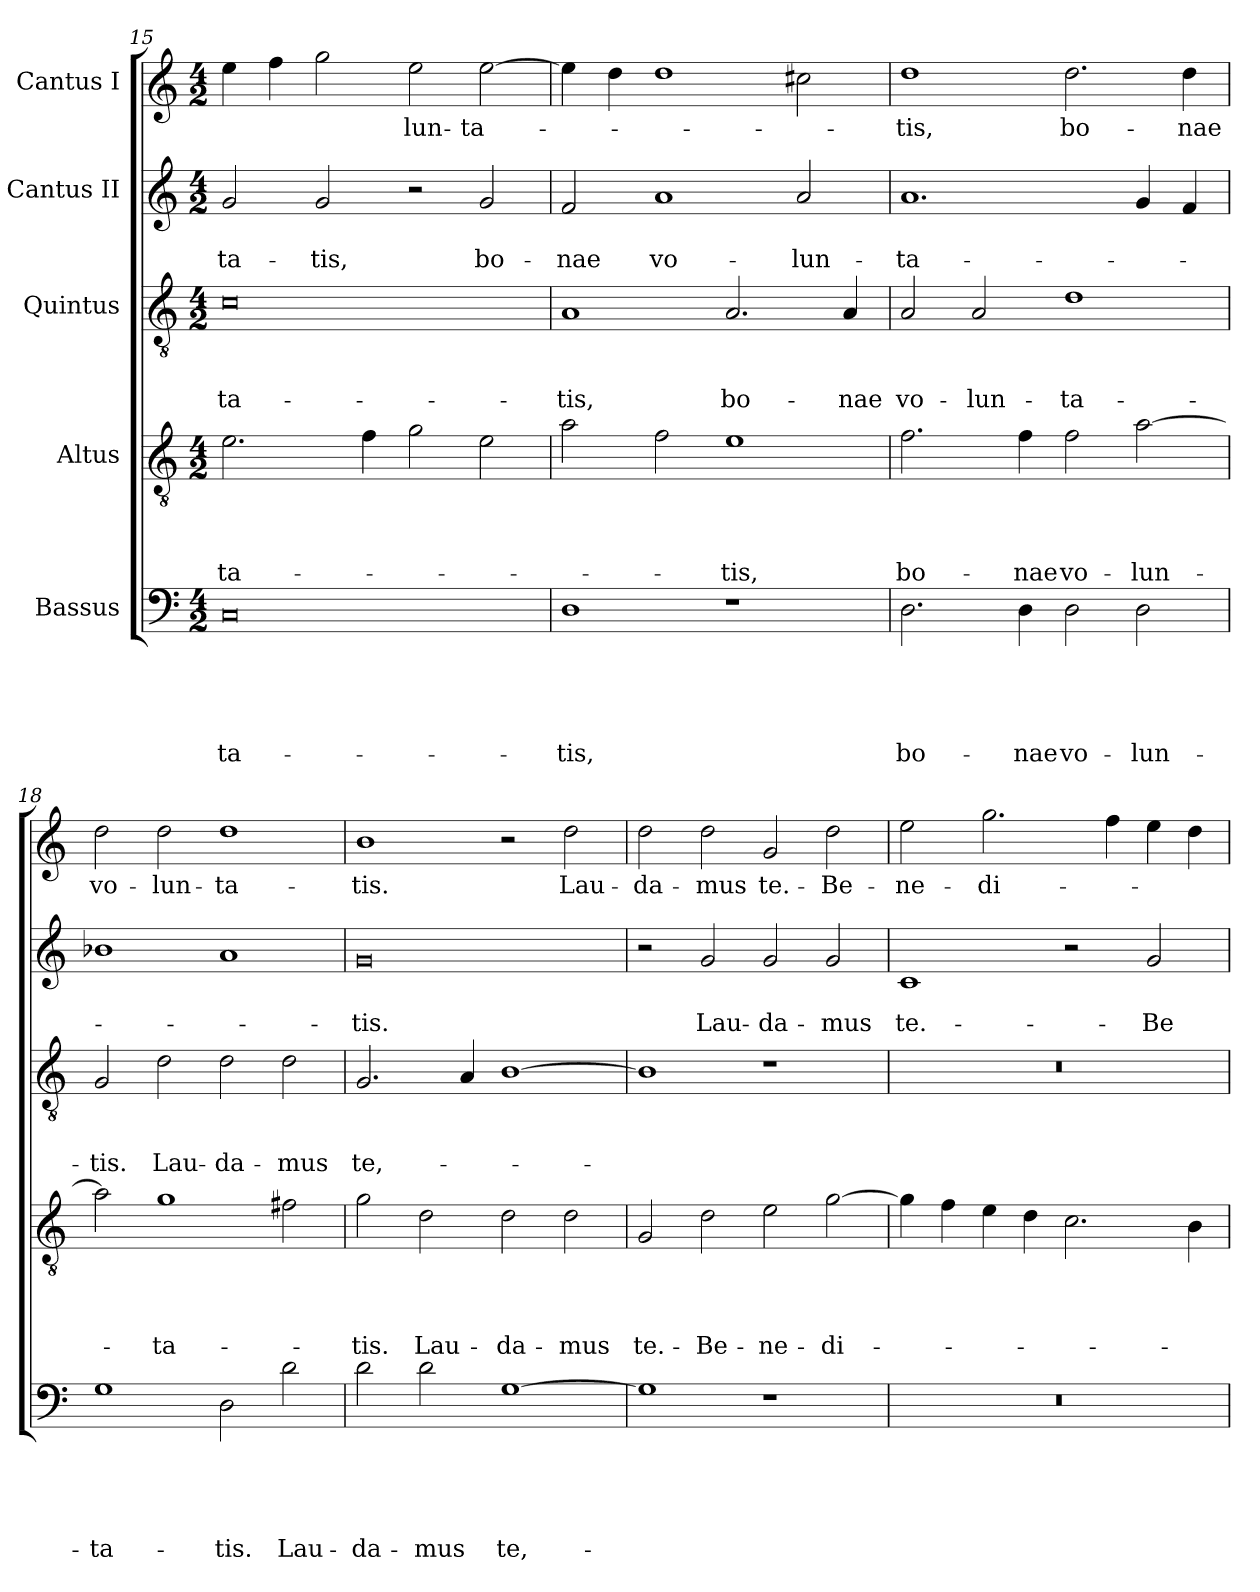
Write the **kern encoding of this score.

**kern	**text	**text	**text	**text	**text	**kern	**text	**text	**text	**text	**kern	**text	**text	**text	**kern	**text	**text	**kern	**text
*part5	*part5	*part5	*part5	*part5	*part5	*part4	*part4	*part4	*part4	*part4	*part3	*part3	*part3	*part3	*part2	*part2	*part2	*part1	*part1
*staff5	*staff5	*staff5	*staff5	*staff5	*staff5	*staff4	*staff4	*staff4	*staff4	*staff4	*staff3	*staff3	*staff3	*staff3	*staff2	*staff2	*staff2	*staff1	*staff1
*I"Bassus	*	*	*	*	*	*I"Altus	*	*	*	*	*I"Quintus	*	*	*	*I"Cantus II	*	*	*I"Cantus I	*
*clefF4	*	*	*	*	*	*clefGv2	*	*	*	*	*clefGv2	*	*	*	*clefG2	*	*	*clefG2	*
*k[]	*	*	*	*	*	*k[]	*	*	*	*	*k[]	*	*	*	*k[]	*	*	*k[]	*
*M4/2	*	*	*	*	*	*M4/2	*	*	*	*	*M4/2	*	*	*	*M4/2	*	*	*M4/2	*
=15	=15	=15	=15	=15	=15	=15	=15	=15	=15	=15	=15	=15	=15	=15	=15	=15	=15	=15	=15
0C/	.	.	.	.	-ta-	2.e\	.	.	.	-ta-	0c\	.	.	-ta-	2g/	.	-ta-	4ee\	.
.	.	.	.	.	.	.	.	.	.	.	.	.	.	.	.	.	.	4ff\	.
.	.	.	.	.	.	.	.	.	.	.	.	.	.	.	2g/	.	-tis,	2gg\	.
.	.	.	.	.	.	4f\	.	.	.	.	.	.	.	.	.	.	.	.	.
.	.	.	.	.	.	2g\	.	.	.	.	.	.	.	.	2r	.	.	2ee\	-lun-
.	.	.	.	.	.	2e\	.	.	.	.	.	.	.	.	2g/	.	bo-	[2ee\	-ta-
=16	=16	=16	=16	=16	=16	=16	=16	=16	=16	=16	=16	=16	=16	=16	=16	=16	=16	=16	=16
1D\	.	.	.	.	-tis,	2a\	.	.	.	.	1A/	.	.	-tis,	2f/	.	-nae	4ee\]	.
.	.	.	.	.	.	.	.	.	.	.	.	.	.	.	.	.	.	4dd\	.
.	.	.	.	.	.	2f\	.	.	.	.	.	.	.	.	1a/	.	vo-	1dd\	.
1r	.	.	.	.	.	1e\	.	.	.	-tis,	2.A/	.	.	bo-	.	.	.	.	.
.	.	.	.	.	.	.	.	.	.	.	.	.	.	.	2a/	.	-lun-	2cc#X\	.
.	.	.	.	.	.	.	.	.	.	.	4A/	.	.	-nae	.	.	.	.	.
=17	=17	=17	=17	=17	=17	=17	=17	=17	=17	=17	=17	=17	=17	=17	=17	=17	=17	=17	=17
2.D\	.	.	.	.	bo-	2.f\	.	.	.	bo-	2A/	.	.	vo-	1.a/	.	-ta-	1dd\	-tis,
.	.	.	.	.	.	.	.	.	.	.	2A/	.	.	-lun-	.	.	.	.	.
4D\	.	.	.	.	-nae	4f\	.	.	.	-nae	.	.	.	.	.	.	.	.	.
2D\	.	.	.	.	vo-	2f\	.	.	.	vo-	1d\	.	.	-ta-	.	.	.	2.dd\	bo-
2D\	.	.	.	.	-lun-	[2a\	.	.	.	-lun-	.	.	.	.	4g/	.	.	.	.
.	.	.	.	.	.	.	.	.	.	.	.	.	.	.	4f/	.	.	4dd\	-nae
=18	=18	=18	=18	=18	=18	=18	=18	=18	=18	=18	=18	=18	=18	=18	=18	=18	=18	=18	=18
1G\	.	.	.	.	-ta-	2a\]	.	.	.	.	2G/	.	.	-tis.	1b-X\	.	.	2dd\	vo-
.	.	.	.	.	.	1g\	.	.	.	-ta-	2d\	.	.	Lau-	.	.	.	2dd\	-lun-
2D\	.	.	.	.	-tis.	.	.	.	.	.	2d\	.	.	-da-	1a/	.	.	1dd\	-ta-
2d\	.	.	.	.	Lau-	2f#X\	.	.	.	.	2d\	.	.	-mus	.	.	.	.	.
=19	=19	=19	=19	=19	=19	=19	=19	=19	=19	=19	=19	=19	=19	=19	=19	=19	=19	=19	=19
2d\	.	.	.	.	-da-	2g\	.	.	.	-tis.	2.G/	.	.	te,-	0g/	.	-tis.	1b\	-tis.
2d\	.	.	.	.	-mus	2d\	.	.	.	Lau-	.	.	.	.	.	.	.	.	.
.	.	.	.	.	.	.	.	.	.	.	4A/	.	.	.	.	.	.	.	.
[1G\	.	.	.	.	te,-	2d\	.	.	.	-da-	[1B\	.	.	.	.	.	.	2r	.
.	.	.	.	.	.	2d\	.	.	.	-mus	.	.	.	.	.	.	.	2dd\	Lau-
=20	=20	=20	=20	=20	=20	=20	=20	=20	=20	=20	=20	=20	=20	=20	=20	=20	=20	=20	=20
1G\]	.	.	.	.	.	2G/	.	.	.	te.-	1B\]	.	.	.	2r	.	.	2dd\	-da-
.	.	.	.	.	.	2d\	.	.	.	Be-	.	.	.	.	2g/	.	Lau-	2dd\	-mus
1r	.	.	.	.	.	2e\	.	.	.	-ne-	1r	.	.	.	2g/	.	-da-	2g/	te.-
.	.	.	.	.	.	[2g\	.	.	.	-di-	.	.	.	.	2g/	.	-mus	2dd\	Be-
=21	=21	=21	=21	=21	=21	=21	=21	=21	=21	=21	=21	=21	=21	=21	=21	=21	=21	=21	=21
0r	.	.	.	.	.	4g\]	.	.	.	.	0r	.	.	.	1c/	.	te.-	2ee\	-ne-
.	.	.	.	.	.	4f\	.	.	.	.	.	.	.	.	.	.	.	.	.
.	.	.	.	.	.	4e\	.	.	.	.	.	.	.	.	.	.	.	2.gg\	-di-
.	.	.	.	.	.	4d\	.	.	.	.	.	.	.	.	.	.	.	.	.
.	.	.	.	.	.	2.c\	.	.	.	.	.	.	.	.	2r	.	.	.	.
.	.	.	.	.	.	.	.	.	.	.	.	.	.	.	.	.	.	4ff\	.
.	.	.	.	.	.	.	.	.	.	.	.	.	.	.	2g/	.	Be-	4ee\	.
.	.	.	.	.	.	4B\	.	.	.	.	.	.	.	.	.	.	.	4dd\	.
=	=	=	=	=	=	=	=	=	=	=	=	=	=	=	=	=	=	=	=
*-	*-	*-	*-	*-	*-	*-	*-	*-	*-	*-	*-	*-	*-	*-	*-	*-	*-	*-	*-
